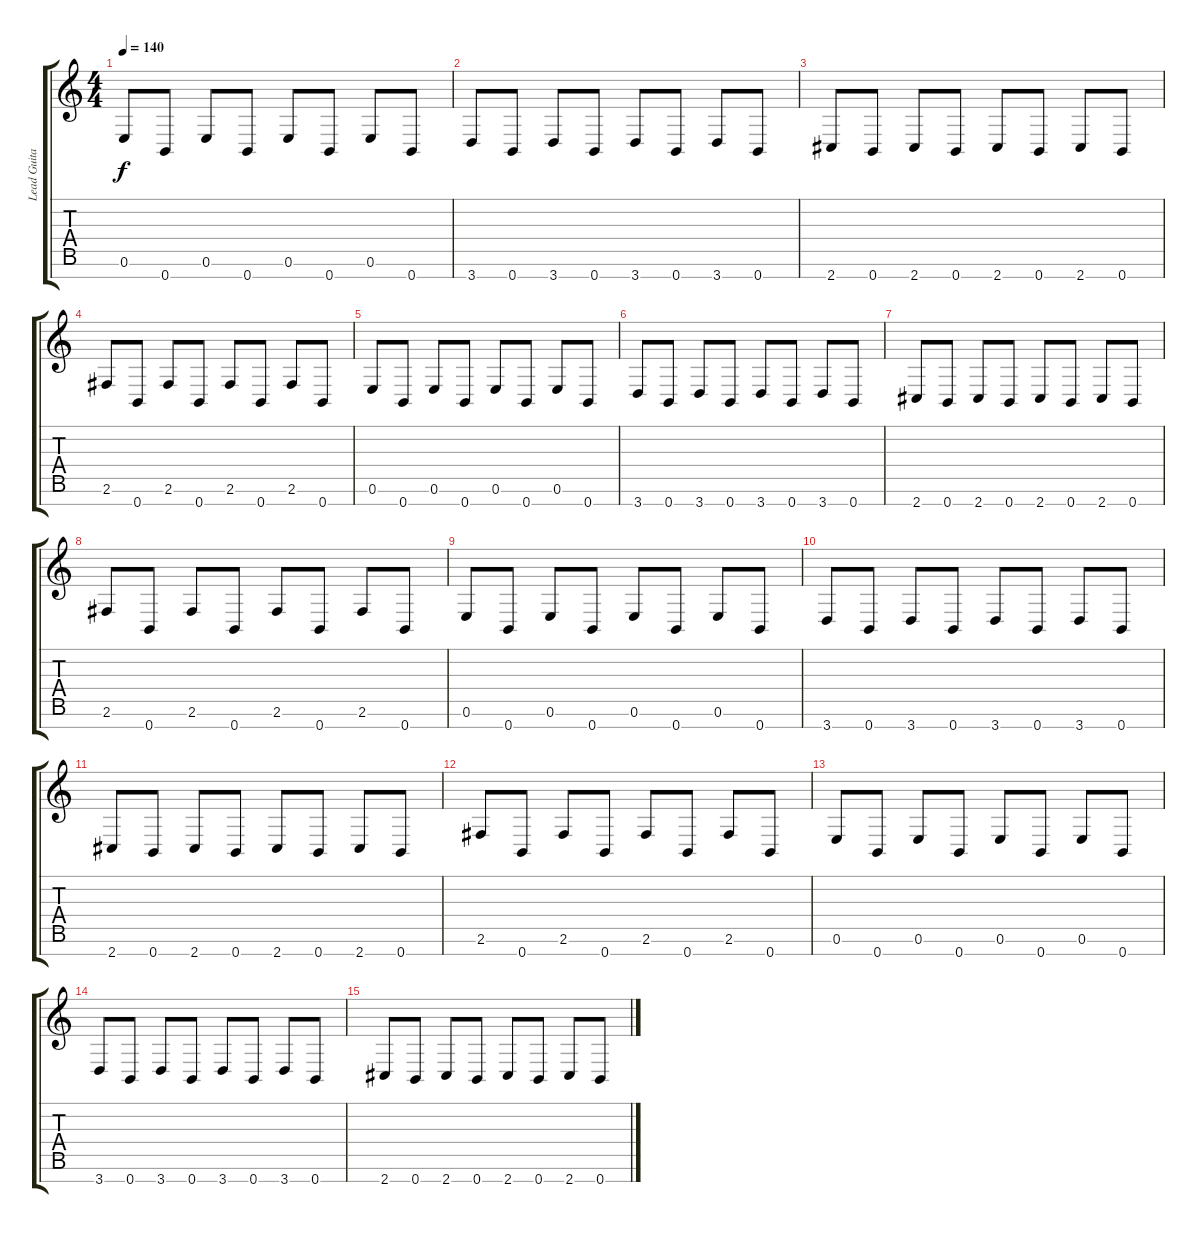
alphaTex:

\track ("Lead Guitar" "Lead Guita") {instrument overdrivenguitar}
\staff {score tabs}
\tuning (E4 B3 G3 D3 A2 E2 B1) {hide}
\ts (4 4)
\tempo 140
\clef g2
\ks c
0.6.8{dy f} 0.7.8 0.6.8 0.7.8 0.6.8 0.7.8 0.6.8 0.7.8 |
3.7.8 0.7.8 3.7.8 0.7.8 3.7.8 0.7.8 3.7.8 0.7.8 |
2.7.8 0.7.8 2.7.8 0.7.8 2.7.8 0.7.8 2.7.8 0.7.8 |
2.6.8 0.7.8 2.6.8 0.7.8 2.6.8 0.7.8 2.6.8 0.7.8 |
0.6.8 0.7.8 0.6.8 0.7.8 0.6.8 0.7.8 0.6.8 0.7.8 |
3.7.8 0.7.8 3.7.8 0.7.8 3.7.8 0.7.8 3.7.8 0.7.8 |
2.7.8 0.7.8 2.7.8 0.7.8 2.7.8 0.7.8 2.7.8 0.7.8 |
2.6.8 0.7.8 2.6.8 0.7.8 2.6.8 0.7.8 2.6.8 0.7.8 |
0.6.8 0.7.8 0.6.8 0.7.8 0.6.8 0.7.8 0.6.8 0.7.8 |
3.7.8 0.7.8 3.7.8 0.7.8 3.7.8 0.7.8 3.7.8 0.7.8 |
2.7.8 0.7.8 2.7.8 0.7.8 2.7.8 0.7.8 2.7.8 0.7.8 |
2.6.8 0.7.8 2.6.8 0.7.8 2.6.8 0.7.8 2.6.8 0.7.8 |
0.6.8 0.7.8 0.6.8 0.7.8 0.6.8 0.7.8 0.6.8 0.7.8 |
3.7.8 0.7.8 3.7.8 0.7.8 3.7.8 0.7.8 3.7.8 0.7.8 |
2.7.8 0.7.8 2.7.8 0.7.8 2.7.8 0.7.8 2.7.8 0.7.8
